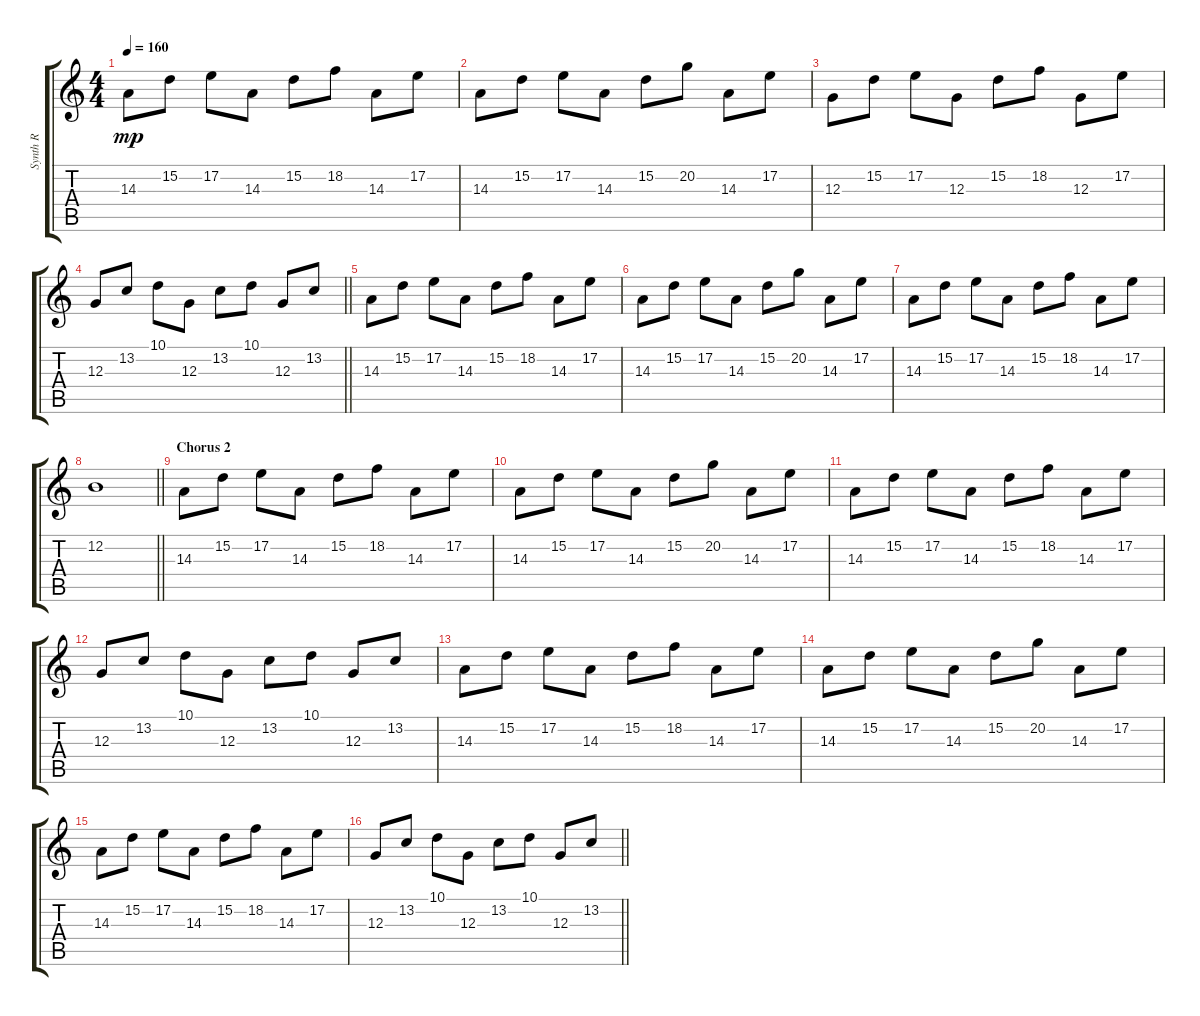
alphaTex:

\track ("Synth R" "Synth R") {instrument pad1newage}
\staff {score tabs}
\tuning (E4 B3 G3 D3 A2 E2) {hide}
\ts (4 4)
\tempo 160
\clef g2
\ks c
14.3.8{dy mp} 15.2.8 17.2.8 14.3.8 15.2.8 18.2.8 14.3.8 17.2.8 |
14.3.8 15.2.8 17.2.8 14.3.8 15.2.8 20.2.8 14.3.8 17.2.8 |
12.3.8 15.2.8 17.2.8 12.3.8 15.2.8 18.2.8 12.3.8 17.2.8 |
\barLineRight lightlight
12.3.8 13.2.8 10.1.8 12.3.8 13.2.8 10.1.8 12.3.8 13.2.8 |
14.3.8 15.2.8 17.2.8 14.3.8 15.2.8 18.2.8 14.3.8 17.2.8 |
14.3.8 15.2.8 17.2.8 14.3.8 15.2.8 20.2.8 14.3.8 17.2.8 |
14.3.8 15.2.8 17.2.8 14.3.8 15.2.8 18.2.8 14.3.8 17.2.8 |
\barLineRight lightlight
12.2.1 |
\section ("" "Chorus 2")
14.3.8 15.2.8 17.2.8 14.3.8 15.2.8 18.2.8 14.3.8 17.2.8 |
14.3.8 15.2.8 17.2.8 14.3.8 15.2.8 20.2.8 14.3.8 17.2.8 |
14.3.8 15.2.8 17.2.8 14.3.8 15.2.8 18.2.8 14.3.8 17.2.8 |
12.3.8 13.2.8 10.1.8 12.3.8 13.2.8 10.1.8 12.3.8 13.2.8 |
14.3.8 15.2.8 17.2.8 14.3.8 15.2.8 18.2.8 14.3.8 17.2.8 |
14.3.8 15.2.8 17.2.8 14.3.8 15.2.8 20.2.8 14.3.8 17.2.8 |
14.3.8 15.2.8 17.2.8 14.3.8 15.2.8 18.2.8 14.3.8 17.2.8 |
\barLineRight lightlight
12.3.8 13.2.8 10.1.8 12.3.8 13.2.8 10.1.8 12.3.8 13.2.8
